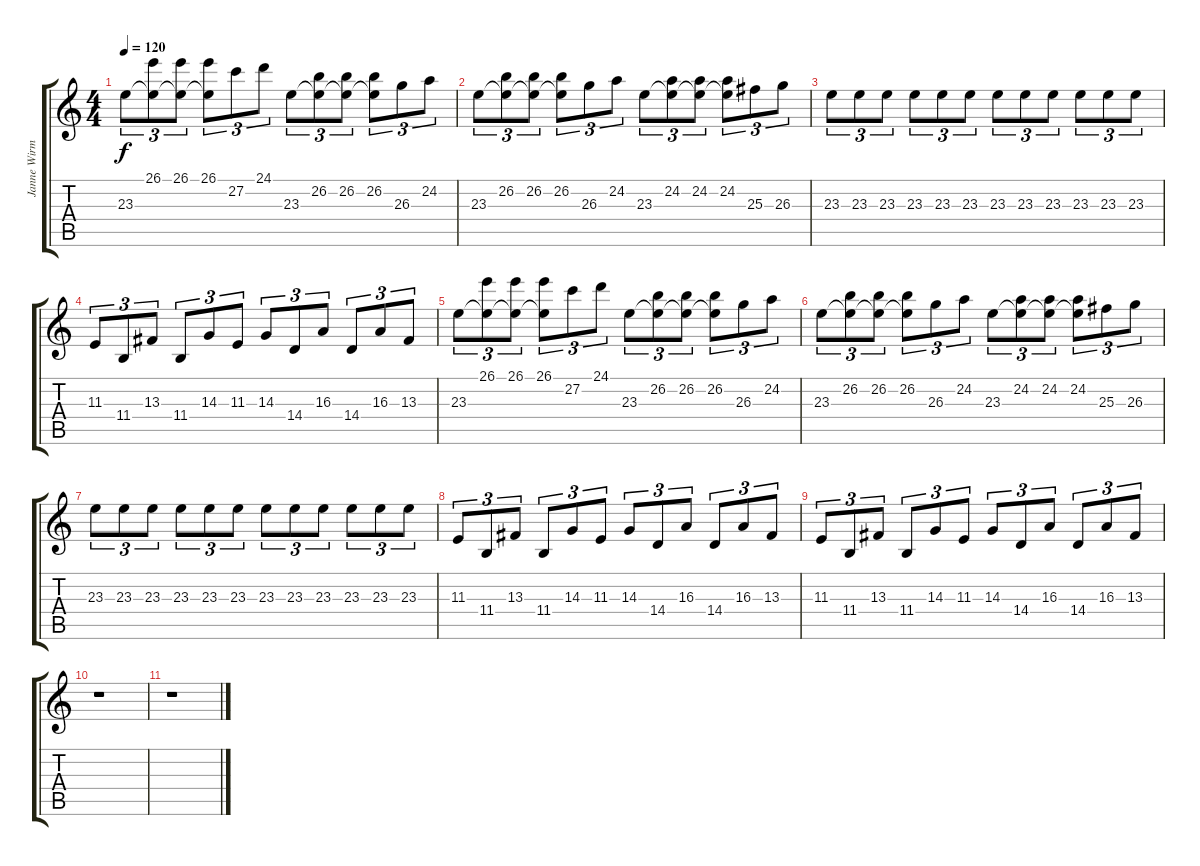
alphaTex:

\track ("Janne Wirman [Lead Keyboard 1]" "Janne Wirm") {instrument musicbox}
\staff {score tabs}
\tuning (D4 A3 F3 C3 G2 C2) {hide}
\ts (4 4)
\tempo 120
\clef g2
\ks c
23.3.8{tu (3 2) dy f} (26.1 23.3{t}).8{tu (3 2)} (26.1 23.3{t}).8{tu (3 2)} (26.1 23.3{t}).8{tu (3 2)} 27.2.8{tu (3 2)} 24.1.8{tu (3 2)} 23.3.8{tu (3 2)} (26.2 23.3{t}).8{tu (3 2)} (26.2 23.3{t}).8{tu (3 2)} (26.2 23.3{t}).8{tu (3 2)} 26.3.8{tu (3 2)} 24.2.8{tu (3 2)} |
23.3.8{tu (3 2)} (26.2 23.3{t}).8{tu (3 2)} (26.2 23.3{t}).8{tu (3 2)} (26.2 23.3{t}).8{tu (3 2)} 26.3.8{tu (3 2)} 24.2.8{tu (3 2)} 23.3.8{tu (3 2)} (24.2 23.3{t}).8{tu (3 2)} (24.2 23.3{t}).8{tu (3 2)} (24.2 23.3{t}).8{tu (3 2)} 25.3.8{tu (3 2)} 26.3.8{tu (3 2)} |
23.3.8{tu (3 2)} 23.3.8{tu (3 2)} 23.3.8{tu (3 2)} 23.3.8{tu (3 2)} 23.3.8{tu (3 2)} 23.3.8{tu (3 2)} 23.3.8{tu (3 2)} 23.3.8{tu (3 2)} 23.3.8{tu (3 2)} 23.3.8{tu (3 2)} 23.3.8{tu (3 2)} 23.3.8{tu (3 2)} |
11.3.8{tu (3 2)} 11.4.8{tu (3 2)} 13.3.8{tu (3 2)} 11.4.8{tu (3 2)} 14.3.8{tu (3 2)} 11.3.8{tu (3 2)} 14.3.8{tu (3 2)} 14.4.8{tu (3 2)} 16.3.8{tu (3 2)} 14.4.8{tu (3 2)} 16.3.8{tu (3 2)} 13.3.8{tu (3 2)} |
23.3.8{tu (3 2)} (26.1 23.3{t}).8{tu (3 2)} (26.1 23.3{t}).8{tu (3 2)} (26.1 23.3{t}).8{tu (3 2)} 27.2.8{tu (3 2)} 24.1.8{tu (3 2)} 23.3.8{tu (3 2)} (26.2 23.3{t}).8{tu (3 2)} (26.2 23.3{t}).8{tu (3 2)} (26.2 23.3{t}).8{tu (3 2)} 26.3.8{tu (3 2)} 24.2.8{tu (3 2)} |
23.3.8{tu (3 2)} (26.2 23.3{t}).8{tu (3 2)} (26.2 23.3{t}).8{tu (3 2)} (26.2 23.3{t}).8{tu (3 2)} 26.3.8{tu (3 2)} 24.2.8{tu (3 2)} 23.3.8{tu (3 2)} (24.2 23.3{t}).8{tu (3 2)} (24.2 23.3{t}).8{tu (3 2)} (24.2 23.3{t}).8{tu (3 2)} 25.3.8{tu (3 2)} 26.3.8{tu (3 2)} |
23.3.8{tu (3 2)} 23.3.8{tu (3 2)} 23.3.8{tu (3 2)} 23.3.8{tu (3 2)} 23.3.8{tu (3 2)} 23.3.8{tu (3 2)} 23.3.8{tu (3 2)} 23.3.8{tu (3 2)} 23.3.8{tu (3 2)} 23.3.8{tu (3 2)} 23.3.8{tu (3 2)} 23.3.8{tu (3 2)} |
11.3.8{tu (3 2)} 11.4.8{tu (3 2)} 13.3.8{tu (3 2)} 11.4.8{tu (3 2)} 14.3.8{tu (3 2)} 11.3.8{tu (3 2)} 14.3.8{tu (3 2)} 14.4.8{tu (3 2)} 16.3.8{tu (3 2)} 14.4.8{tu (3 2)} 16.3.8{tu (3 2)} 13.3.8{tu (3 2)} |
11.3.8{tu (3 2)} 11.4.8{tu (3 2)} 13.3.8{tu (3 2)} 11.4.8{tu (3 2)} 14.3.8{tu (3 2)} 11.3.8{tu (3 2)} 14.3.8{tu (3 2)} 14.4.8{tu (3 2)} 16.3.8{tu (3 2)} 14.4.8{tu (3 2)} 16.3.8{tu (3 2)} 13.3.8{tu (3 2)} |
r.1 |
r.1
